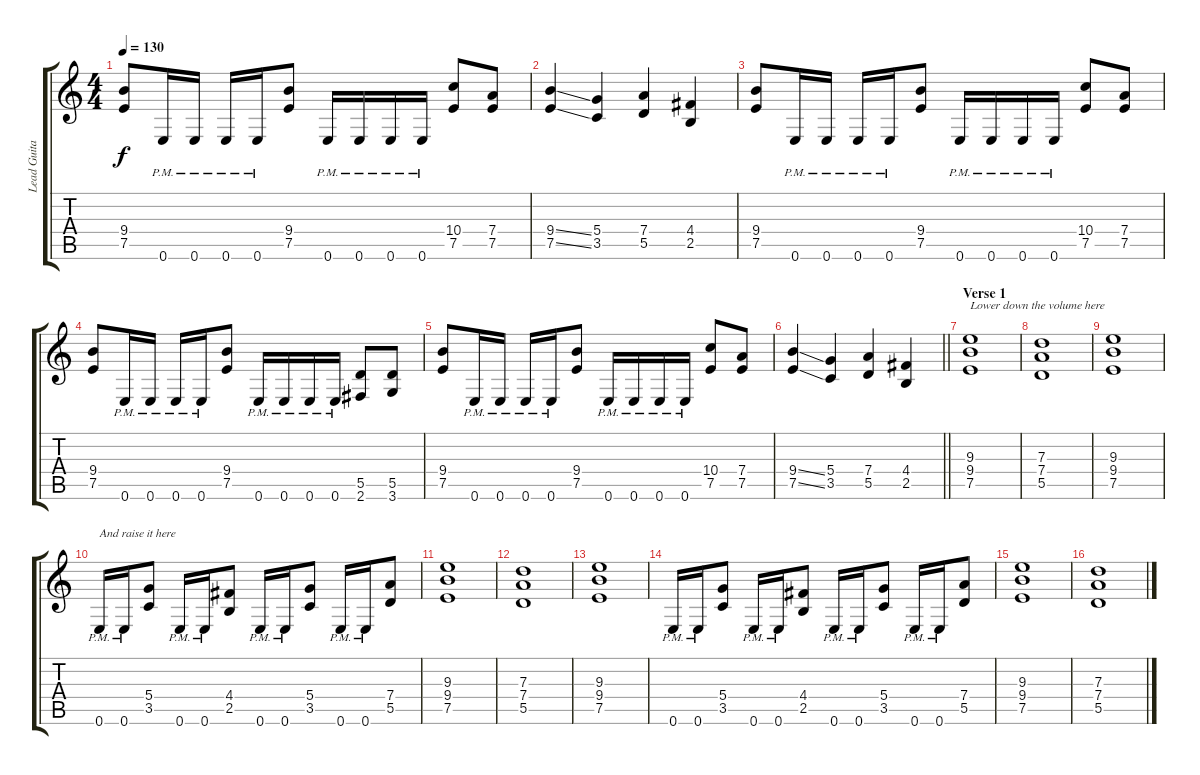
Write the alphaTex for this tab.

\track ("Lead Guitar" "Lead Guita") {instrument distortionguitar}
\staff {score tabs}
\tuning (E4 B3 G3 D3 A2 E2) {hide}
\ts (4 4)
\tempo 130
\clef g2
\ks c
(9.4 7.5).8{dy f} 0.6{pm}.16 0.6{pm}.16 0.6{pm}.16 0.6{pm}.16 (9.4 7.5).8 0.6{pm}.16 0.6{pm}.16 0.6{pm}.16 0.6{pm}.16 (10.4 7.5).8 (7.4 7.5).8 |
(9.4{ss} 7.5{ss}).4 (5.4 3.5).4 (7.4 5.5).4 (4.4 2.5).4 |
(9.4 7.5).8 0.6{pm}.16 0.6{pm}.16 0.6{pm}.16 0.6{pm}.16 (9.4 7.5).8 0.6{pm}.16 0.6{pm}.16 0.6{pm}.16 0.6{pm}.16 (10.4 7.5).8 (7.4 7.5).8 |
(9.4 7.5).8 0.6{pm}.16 0.6{pm}.16 0.6{pm}.16 0.6{pm}.16 (9.4 7.5).8 0.6{pm}.16 0.6{pm}.16 0.6{pm}.16 0.6{pm}.16 (5.5 2.6).8 (5.5 3.6).8 |
(9.4 7.5).8 0.6{pm}.16 0.6{pm}.16 0.6{pm}.16 0.6{pm}.16 (9.4 7.5).8 0.6{pm}.16 0.6{pm}.16 0.6{pm}.16 0.6{pm}.16 (10.4 7.5).8 (7.4 7.5).8 |
\barLineRight lightlight
(9.4{ss} 7.5{ss}).4 (5.4 3.5).4 (7.4 5.5).4 (4.4 2.5).4 |
\section ("" "Verse 1")
(9.3 9.4 7.5).1{txt "Lower down the volume here" volume 9} |
(7.3 7.4 5.5).1 |
(9.3 9.4 7.5).1{volume 13} |
0.6{pm}.16{txt "And raise it here"} 0.6{pm}.16 (5.4 3.5).8 0.6{pm}.16 0.6{pm}.16 (4.4 2.5).8 0.6{pm}.16 0.6{pm}.16 (5.4 3.5).8 0.6{pm}.16 0.6{pm}.16 (7.4 5.5).8 |
(9.3 9.4 7.5).1{volume 9} |
(7.3 7.4 5.5).1 |
(9.3 9.4 7.5).1{volume 13} |
0.6{pm}.16 0.6{pm}.16 (5.4 3.5).8 0.6{pm}.16 0.6{pm}.16 (4.4 2.5).8 0.6{pm}.16 0.6{pm}.16 (5.4 3.5).8 0.6{pm}.16 0.6{pm}.16 (7.4 5.5).8 |
(9.3 9.4 7.5).1{volume 9} |
(7.3 7.4 5.5).1
